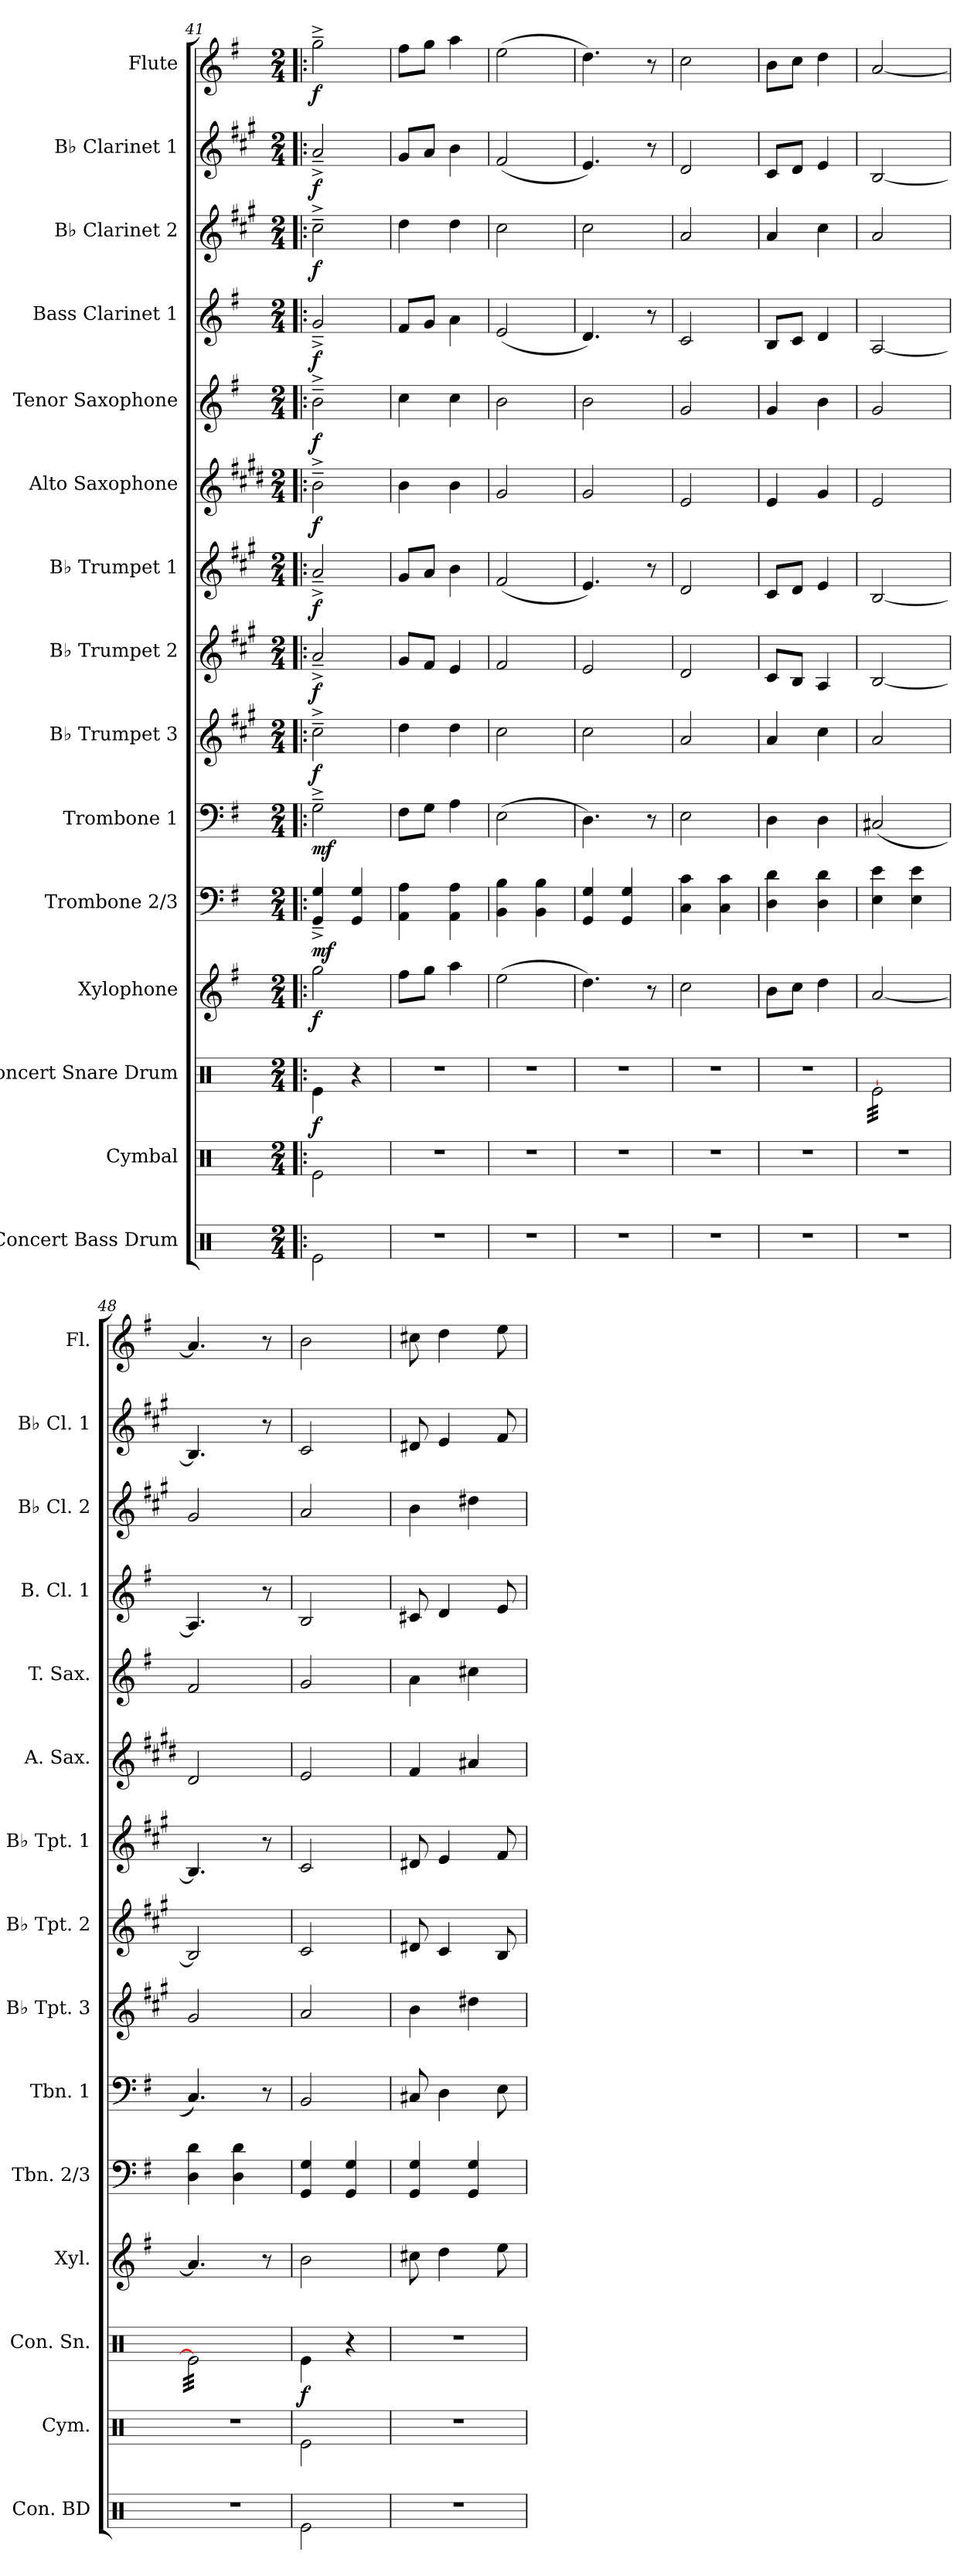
**kern	**kern	**kern	**dynam	**kern	**dynam	**kern	**dynam	**kern	**dynam	**kern	**dynam	**kern	**dynam	**kern	**dynam	**kern	**dynam	**kern	**dynam	**kern	**dynam	**kern	**dynam	**kern	**dynam	**kern	**dynam
*part15	*part14	*part13	*part13	*part12	*part12	*part11	*part11	*part10	*part10	*part9	*part9	*part8	*part8	*part7	*part7	*part6	*part6	*part5	*part5	*part4	*part4	*part3	*part3	*part2	*part2	*part1	*part1
*staff15	*staff14	*staff13	*staff13	*staff12	*staff12	*staff11	*staff11	*staff10	*staff10	*staff9	*staff9	*staff8	*staff8	*staff7	*staff7	*staff6	*staff6	*staff5	*staff5	*staff4	*staff4	*staff3	*staff3	*staff2	*staff2	*staff1	*staff1
*I"Concert Bass Drum	*I"Cymbal	*I"Concert Snare Drum	*	*I"Xylophone	*	*I"Trombone 2/3	*	*I"Trombone 1	*	*I"B♭ Trumpet 3	*	*I"B♭ Trumpet 2	*	*I"B♭ Trumpet 1	*	*I"Alto Saxophone	*	*I"Tenor Saxophone	*	*I"Bass Clarinet 1	*	*I"B♭ Clarinet 2	*	*I"B♭ Clarinet 1	*	*I"Flute	*
*I'Con. BD	*I'Cym.	*I'Con. Sn.	*	*I'Xyl.	*	*I'Tbn. 2/3	*	*I'Tbn. 1	*	*I'B♭ Tpt. 3	*	*I'B♭ Tpt. 2	*	*I'B♭ Tpt. 1	*	*I'A. Sax.	*	*I'T. Sax.	*	*I'B. Cl. 1	*	*I'B♭ Cl. 2	*	*I'B♭ Cl. 1	*	*I'Fl.	*
*clefX	*clefX	*clefX	*	*clefG2	*	*clefF4	*	*clefF4	*	*clefG2	*	*clefG2	*	*clefG2	*	*clefG2	*	*clefG2	*	*clefG2	*	*clefG2	*	*clefG2	*	*clefG2	*
*	*	*	*	*ITrd-7c-12	*	*	*	*	*	*ITrd1c2	*	*ITrd1c2	*	*ITrd1c2	*	*ITrd5c9	*	*ITrd8c14	*	*ITrd8c14	*	*ITrd1c2	*	*ITrd1c2	*	*	*
*k[]	*k[]	*k[]	*	*k[f#]	*	*k[f#]	*	*k[f#]	*	*k[f#]	*	*k[f#]	*	*k[f#]	*	*k[f#]	*	*k[f#]	*	*k[f#]	*	*k[f#]	*	*k[f#]	*	*k[f#]	*
*M2/4	*M2/4	*M2/4	*	*M2/4	*	*M2/4	*	*M2/4	*	*M2/4	*	*M2/4	*	*M2/4	*	*M2/4	*	*M2/4	*	*M2/4	*	*M2/4	*	*M2/4	*	*M2/4	*
=41!|:	=41!|:	=41!|:	=41!|:	=41!|:	=41!|:	=41!|:	=41!|:	=41!|:	=41!|:	=41!|:	=41!|:	=41!|:	=41!|:	=41!|:	=41!|:	=41!|:	=41!|:	=41!|:	=41!|:	=41!|:	=41!|:	=41!|:	=41!|:	=41!|:	=41!|:	=41!|:	=41!|:
!	!	!	!LO:DY:b	!	!LO:DY:b	!	!LO:DY:b	!	!LO:DY:b	!	!LO:DY:b	!	!LO:DY:b	!	!LO:DY:b	!	!LO:DY:b	!	!LO:DY:b	!	!LO:DY:b	!	!LO:DY:b	!	!LO:DY:b	!	!LO:DY:b
2Re\	2Re\	4Re\	f	2ggg\	f	4GG/~^ 4G/~^	mf	2G~^\	mf	2b~^\	f	2g~^/	f	2g~^/	f	2d~^\	f	2B~^\	f	2G~^/	f	2b~^\	f	2g~^/	f	2gg~^\	f
.	.	4r	.	.	.	4GG/ 4G/	.	.	.	.	.	.	.	.	.	.	.	.	.	.	.	.	.	.	.	.	.
=42	=42	=42	=42	=42	=42	=42	=42	=42	=42	=42	=42	=42	=42	=42	=42	=42	=42	=42	=42	=42	=42	=42	=42	=42	=42	=42	=42
2r	2r	2r	.	8fff#\L	.	4AA\ 4A\	.	8F#\L	.	4cc\	.	8f#/L	.	8f#/L	.	4d\	.	4c\	.	8F#/L	.	4cc\	.	8f#/L	.	8ff#\L	.
.	.	.	.	8ggg\J	.	.	.	8G\J	.	.	.	8e/J	.	8g/J	.	.	.	.	.	8G/J	.	.	.	8g/J	.	8gg\J	.
.	.	.	.	4aaa\	.	4AA\ 4A\	.	4A\	.	4cc\	.	4d/	.	4a\	.	4d\	.	4c\	.	4A\	.	4cc\	.	4a\	.	4aa\	.
=43	=43	=43	=43	=43	=43	=43	=43	=43	=43	=43	=43	=43	=43	=43	=43	=43	=43	=43	=43	=43	=43	=43	=43	=43	=43	=43	=43
2r	2r	2r	.	(2eee\	.	4BB\ 4B\	.	(2E\	.	2b\	.	2e/	.	(2e/	.	2B/	.	2B\	.	(2E/	.	2b\	.	(2e/	.	(2ee\	.
.	.	.	.	.	.	4BB\ 4B\	.	.	.	.	.	.	.	.	.	.	.	.	.	.	.	.	.	.	.	.	.
=44	=44	=44	=44	=44	=44	=44	=44	=44	=44	=44	=44	=44	=44	=44	=44	=44	=44	=44	=44	=44	=44	=44	=44	=44	=44	=44	=44
2r	2r	2r	.	4.ddd\)	.	4GG/ 4G/	.	4.D\)	.	2b\	.	2d/	.	4.d/)	.	2B/	.	2B\	.	4.D/)	.	2b\	.	4.d/)	.	4.dd\)	.
.	.	.	.	.	.	4GG/ 4G/	.	.	.	.	.	.	.	.	.	.	.	.	.	.	.	.	.	.	.	.	.
.	.	.	.	8r	.	.	.	8r	.	.	.	.	.	8r	.	.	.	.	.	8r	.	.	.	8r	.	8r	.
=45	=45	=45	=45	=45	=45	=45	=45	=45	=45	=45	=45	=45	=45	=45	=45	=45	=45	=45	=45	=45	=45	=45	=45	=45	=45	=45	=45
2r	2r	2r	.	2ccc\	.	4C\ 4c\	.	2E\	.	2g/	.	2c/	.	2c/	.	2G/	.	2G/	.	2C/	.	2g/	.	2c/	.	2cc\	.
.	.	.	.	.	.	4C\ 4c\	.	.	.	.	.	.	.	.	.	.	.	.	.	.	.	.	.	.	.	.	.
=46	=46	=46	=46	=46	=46	=46	=46	=46	=46	=46	=46	=46	=46	=46	=46	=46	=46	=46	=46	=46	=46	=46	=46	=46	=46	=46	=46
2r	2r	2r	.	8bb\L	.	4D\ 4d\	.	4D\	.	4g/	.	8B/L	.	8B/L	.	4G/	.	4G/	.	8BB/L	.	4g/	.	8B/L	.	8b\L	.
.	.	.	.	8ccc\J	.	.	.	.	.	.	.	8A/J	.	8c/J	.	.	.	.	.	8C/J	.	.	.	8c/J	.	8cc\J	.
.	.	.	.	4ddd\	.	4D\ 4d\	.	4D\	.	4b\	.	4G/	.	4d/	.	4B/	.	4B\	.	4D/	.	4b\	.	4d/	.	4dd\	.
!!LO:PB:g=z
=47	=47	=47	=47	=47	=47	=47	=47	=47	=47	=47	=47	=47	=47	=47	=47	=47	=47	=47	=47	=47	=47	=47	=47	=47	=47	=47	=47
*	*	*tremolo	*	*	*	*	*	*	*	*	*	*	*	*	*	*	*	*	*	*	*	*	*	*	*	*	*
2r	2r	[32Re\LLL	.	[2aa/	.	4E\ 4e\	.	(2C#X/	.	2g/	.	[2A/	.	[2A/	.	2G/	.	2G/	.	[2AA/	.	2g/	.	[2A/	.	[2a/	.
.	.	32Re\	.	.	.	.	.	.	.	.	.	.	.	.	.	.	.	.	.	.	.	.	.	.	.	.	.
.	.	32Re\	.	.	.	.	.	.	.	.	.	.	.	.	.	.	.	.	.	.	.	.	.	.	.	.	.
.	.	32Re\	.	.	.	.	.	.	.	.	.	.	.	.	.	.	.	.	.	.	.	.	.	.	.	.	.
.	.	32Re\	.	.	.	.	.	.	.	.	.	.	.	.	.	.	.	.	.	.	.	.	.	.	.	.	.
.	.	32Re\	.	.	.	.	.	.	.	.	.	.	.	.	.	.	.	.	.	.	.	.	.	.	.	.	.
.	.	32Re\	.	.	.	.	.	.	.	.	.	.	.	.	.	.	.	.	.	.	.	.	.	.	.	.	.
.	.	32Re\	.	.	.	.	.	.	.	.	.	.	.	.	.	.	.	.	.	.	.	.	.	.	.	.	.
.	.	32Re\	.	.	.	4E\ 4e\	.	.	.	.	.	.	.	.	.	.	.	.	.	.	.	.	.	.	.	.	.
.	.	32Re\	.	.	.	.	.	.	.	.	.	.	.	.	.	.	.	.	.	.	.	.	.	.	.	.	.
.	.	32Re\	.	.	.	.	.	.	.	.	.	.	.	.	.	.	.	.	.	.	.	.	.	.	.	.	.
.	.	32Re\	.	.	.	.	.	.	.	.	.	.	.	.	.	.	.	.	.	.	.	.	.	.	.	.	.
.	.	32Re\	.	.	.	.	.	.	.	.	.	.	.	.	.	.	.	.	.	.	.	.	.	.	.	.	.
.	.	32Re\	.	.	.	.	.	.	.	.	.	.	.	.	.	.	.	.	.	.	.	.	.	.	.	.	.
.	.	32Re\	.	.	.	.	.	.	.	.	.	.	.	.	.	.	.	.	.	.	.	.	.	.	.	.	.
.	.	32Re\JJJ	.	.	.	.	.	.	.	.	.	.	.	.	.	.	.	.	.	.	.	.	.	.	.	.	.
=48	=48	=48	=48	=48	=48	=48	=48	=48	=48	=48	=48	=48	=48	=48	=48	=48	=48	=48	=48	=48	=48	=48	=48	=48	=48	=48	=48
2r	2r	32Re\]LLL	.	4.aa/]	.	4D\ 4d\	.	4.C/)	.	2f#/	.	2A/]	.	4.A/]	.	2F#/	.	2F#/	.	4.AA/]	.	2f#/	.	4.A/]	.	4.a/]	.
.	.	32Re\	.	.	.	.	.	.	.	.	.	.	.	.	.	.	.	.	.	.	.	.	.	.	.	.	.
.	.	32Re\	.	.	.	.	.	.	.	.	.	.	.	.	.	.	.	.	.	.	.	.	.	.	.	.	.
.	.	32Re\	.	.	.	.	.	.	.	.	.	.	.	.	.	.	.	.	.	.	.	.	.	.	.	.	.
.	.	32Re\	.	.	.	.	.	.	.	.	.	.	.	.	.	.	.	.	.	.	.	.	.	.	.	.	.
.	.	32Re\	.	.	.	.	.	.	.	.	.	.	.	.	.	.	.	.	.	.	.	.	.	.	.	.	.
.	.	32Re\	.	.	.	.	.	.	.	.	.	.	.	.	.	.	.	.	.	.	.	.	.	.	.	.	.
.	.	32Re\	.	.	.	.	.	.	.	.	.	.	.	.	.	.	.	.	.	.	.	.	.	.	.	.	.
.	.	32Re\	.	.	.	4D\ 4d\	.	.	.	.	.	.	.	.	.	.	.	.	.	.	.	.	.	.	.	.	.
.	.	32Re\	.	.	.	.	.	.	.	.	.	.	.	.	.	.	.	.	.	.	.	.	.	.	.	.	.
.	.	32Re\	.	.	.	.	.	.	.	.	.	.	.	.	.	.	.	.	.	.	.	.	.	.	.	.	.
.	.	32Re\	.	.	.	.	.	.	.	.	.	.	.	.	.	.	.	.	.	.	.	.	.	.	.	.	.
.	.	32Re\	.	8r	.	.	.	8r	.	.	.	.	.	8r	.	.	.	.	.	8r	.	.	.	8r	.	8r	.
.	.	32Re\	.	.	.	.	.	.	.	.	.	.	.	.	.	.	.	.	.	.	.	.	.	.	.	.	.
.	.	32Re\	.	.	.	.	.	.	.	.	.	.	.	.	.	.	.	.	.	.	.	.	.	.	.	.	.
.	.	32Re\JJJ	.	.	.	.	.	.	.	.	.	.	.	.	.	.	.	.	.	.	.	.	.	.	.	.	.
*	*	*Xtremolo	*	*	*	*	*	*	*	*	*	*	*	*	*	*	*	*	*	*	*	*	*	*	*	*	*
=49	=49	=49	=49	=49	=49	=49	=49	=49	=49	=49	=49	=49	=49	=49	=49	=49	=49	=49	=49	=49	=49	=49	=49	=49	=49	=49	=49
!	!	!	!LO:DY:b	!	!	!	!	!	!	!	!	!	!	!	!	!	!	!	!	!	!	!	!	!	!	!	!
2Re\	2Re\	4Re\	f	2bb\	.	4GG/ 4G/	.	2BB/	.	2g/	.	2B/	.	2B/	.	2G/	.	2G/	.	2BB/	.	2g/	.	2B/	.	2b\	.
.	.	4r	.	.	.	4GG/ 4G/	.	.	.	.	.	.	.	.	.	.	.	.	.	.	.	.	.	.	.	.	.
=50	=50	=50	=50	=50	=50	=50	=50	=50	=50	=50	=50	=50	=50	=50	=50	=50	=50	=50	=50	=50	=50	=50	=50	=50	=50	=50	=50
2r	2r	2r	.	8ccc#X\	.	4GG/ 4G/	.	8C#X/	.	4a\	.	8c#X/	.	8c#X/	.	4A/	.	4A\	.	8C#X/	.	4a\	.	8c#X/	.	8cc#X\	.
.	.	.	.	4ddd\	.	.	.	4D\	.	.	.	4B/	.	4d/	.	.	.	.	.	4D/	.	.	.	4d/	.	4dd\	.
.	.	.	.	.	.	4GG/ 4G/	.	.	.	4cc#X\	.	.	.	.	.	4c#X/	.	4c#X\	.	.	.	4cc#X\	.	.	.	.	.
.	.	.	.	8eee\	.	.	.	8E\	.	.	.	8A/	.	8e/	.	.	.	.	.	8E/	.	.	.	8e/	.	8ee\	.
=	=	=	=	=	=	=	=	=	=	=	=	=	=	=	=	=	=	=	=	=	=	=	=	=	=	=	=
*-	*-	*-	*-	*-	*-	*-	*-	*-	*-	*-	*-	*-	*-	*-	*-	*-	*-	*-	*-	*-	*-	*-	*-	*-	*-	*-	*-
